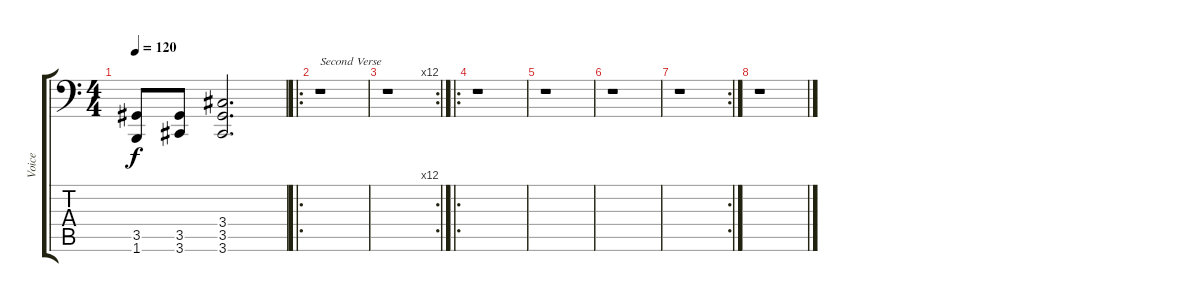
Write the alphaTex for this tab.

\track ("Voice" "Voice") {instrument pad3polysynth}
\staff {score tabs}
\tuning (C4 G3 Eb3 Bb2 F2 Bb1) {hide}
\ts (4 4)
\tempo 120
\clef f4
\ks c
(3.5{t} 1.6{t}).8{dy f} (3.5 3.6).8 (3.4 3.5 3.6).2{d} |
\ro
r.1{txt "Second Verse"} |
\rc 12
r.1 |
\ro
r.1 |
r.1 |
r.1 |
\rc 2
r.1 |
r.1
